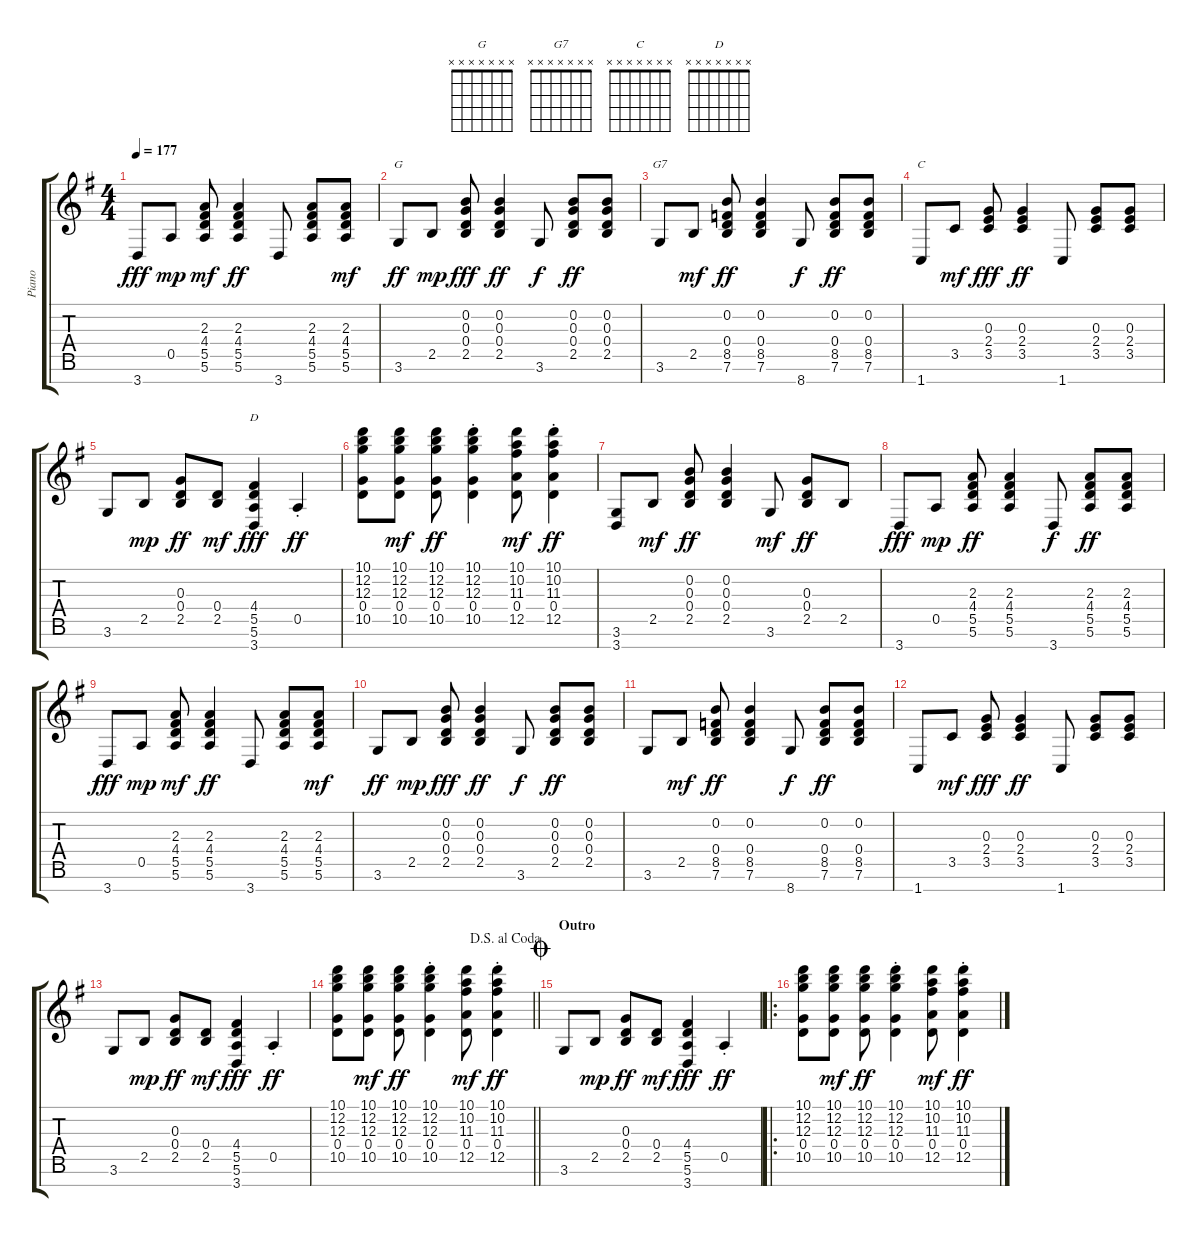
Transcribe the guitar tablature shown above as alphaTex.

\track ("Piano" "Piano") {instrument electricguitarjazz}
\staff {score tabs}
\tuning (E4 B3 G3 D3 A2 E2 B1) {hide}
\chord ("G" x x x x x x x)
\chord ("G7" x x x x x x x)
\chord ("C" x x x x x x x)
\chord ("D" x x x x x x x)
\ts (4 4)
\tempo 177
\clef g2
\ks g
3.7.8{dy fff} 0.5.8{dy mp} (2.3 4.4 5.5 5.6).8{dy mf} (2.3 4.4 5.5 5.6).4{dy ff} 3.7.8 (2.3 4.4 5.5 5.6).8 (2.3 4.4 5.5 5.6).8{dy mf} |
3.6.8{ch "G" dy ff} 2.5.8{dy mp} (0.2 0.3 0.4 2.5).8{dy fff} (0.2 0.3 0.4 2.5).4{dy ff} 3.6.8{dy f} (0.2 0.3 0.4 2.5).8{dy ff} (0.2 0.3 0.4 2.5).8 |
3.6.8{ch "G7"} 2.5.8{dy mf} (0.2 0.4 8.5 7.6).8{dy ff} (0.2 0.4 8.5 7.6).4 8.7.8{dy f} (0.2 0.4 8.5 7.6).8{dy ff} (0.2 0.4 8.5 7.6).8 |
1.7.8{ch "C"} 3.5.8{dy mf} (0.3 2.4 3.5).8{dy fff} (0.3 2.4 3.5).4{dy ff} 1.7.8 (0.3 2.4 3.5).8 (0.3 2.4 3.5).8 |
3.6.8 2.5.8{dy mp} (0.3 0.4 2.5).8{dy ff} (0.4 2.5).8{dy mf} (4.4 5.5 5.6 3.7).4{ch "D" dy fff} 0.5{st}.4{dy ff} |
(10.1 12.2 12.3 0.4 10.5).8 (10.1 12.2 12.3 0.4 10.5).8{dy mf} (10.1 12.2 12.3 0.4 10.5).8{dy ff} (10.1{st} 12.2{st} 12.3{st} 0.4{st} 10.5).4 (10.1 10.2 11.3 0.4 12.5).8{dy mf} (10.1{st} 10.2{st} 11.3{st} 0.4{st} 12.5).4{dy ff} |
(3.6 3.7).8 2.5.8{dy mf} (0.2 0.3 0.4 2.5).8{dy ff} (0.2 0.3 0.4 2.5).4 3.6.8{dy mf} (0.3 0.4 2.5).8{dy ff} 2.5.8 |
3.7.8{dy fff} 0.5.8{dy mp} (2.3 4.4 5.5 5.6).8{dy ff} (2.3 4.4 5.5 5.6).4 3.7.8{dy f} (2.3 4.4 5.5 5.6).8{dy ff} (2.3 4.4 5.5 5.6).8 |
3.7.8{dy fff} 0.5.8{dy mp} (2.3 4.4 5.5 5.6).8{dy mf} (2.3 4.4 5.5 5.6).4{dy ff} 3.7.8 (2.3 4.4 5.5 5.6).8 (2.3 4.4 5.5 5.6).8{dy mf} |
3.6.8{dy ff} 2.5.8{dy mp} (0.2 0.3 0.4 2.5).8{dy fff} (0.2 0.3 0.4 2.5).4{dy ff} 3.6.8{dy f} (0.2 0.3 0.4 2.5).8{dy ff} (0.2 0.3 0.4 2.5).8 |
3.6.8 2.5.8{dy mf} (0.2 0.4 8.5 7.6).8{dy ff} (0.2 0.4 8.5 7.6).4 8.7.8{dy f} (0.2 0.4 8.5 7.6).8{dy ff} (0.2 0.4 8.5 7.6).8 |
1.7.8 3.5.8{dy mf} (0.3 2.4 3.5).8{dy fff} (0.3 2.4 3.5).4{dy ff} 1.7.8 (0.3 2.4 3.5).8 (0.3 2.4 3.5).8 |
3.6.8 2.5.8{dy mp} (0.3 0.4 2.5).8{dy ff} (0.4 2.5).8{dy mf} (4.4 5.5 5.6 3.7).4{dy fff} 0.5{st}.4{dy ff} |
\jump dalsegnoalcoda
\barLineRight lightlight
(10.1 12.2 12.3 0.4 10.5).8 (10.1 12.2 12.3 0.4 10.5).8{dy mf} (10.1 12.2 12.3 0.4 10.5).8{dy ff} (10.1{st} 12.2{st} 12.3{st} 0.4{st} 10.5).4 (10.1 10.2 11.3 0.4 12.5).8{dy mf} (10.1{st} 10.2{st} 11.3{st} 0.4{st} 12.5).4{dy ff} |
\section ("" "Outro")
\jump coda
3.6.8 2.5.8{dy mp} (0.3 0.4 2.5).8{dy ff} (0.4 2.5).8{dy mf} (4.4 5.5 5.6 3.7).4{dy fff} 0.5{st}.4{dy ff} |
\ro
(10.1 12.2 12.3 0.4 10.5).8 (10.1 12.2 12.3 0.4 10.5).8{dy mf} (10.1 12.2 12.3 0.4 10.5).8{dy ff} (10.1{st} 12.2{st} 12.3{st} 0.4{st} 10.5).4 (10.1 10.2 11.3 0.4 12.5).8{dy mf} (10.1{st} 10.2{st} 11.3{st} 0.4{st} 12.5).4{dy ff}
